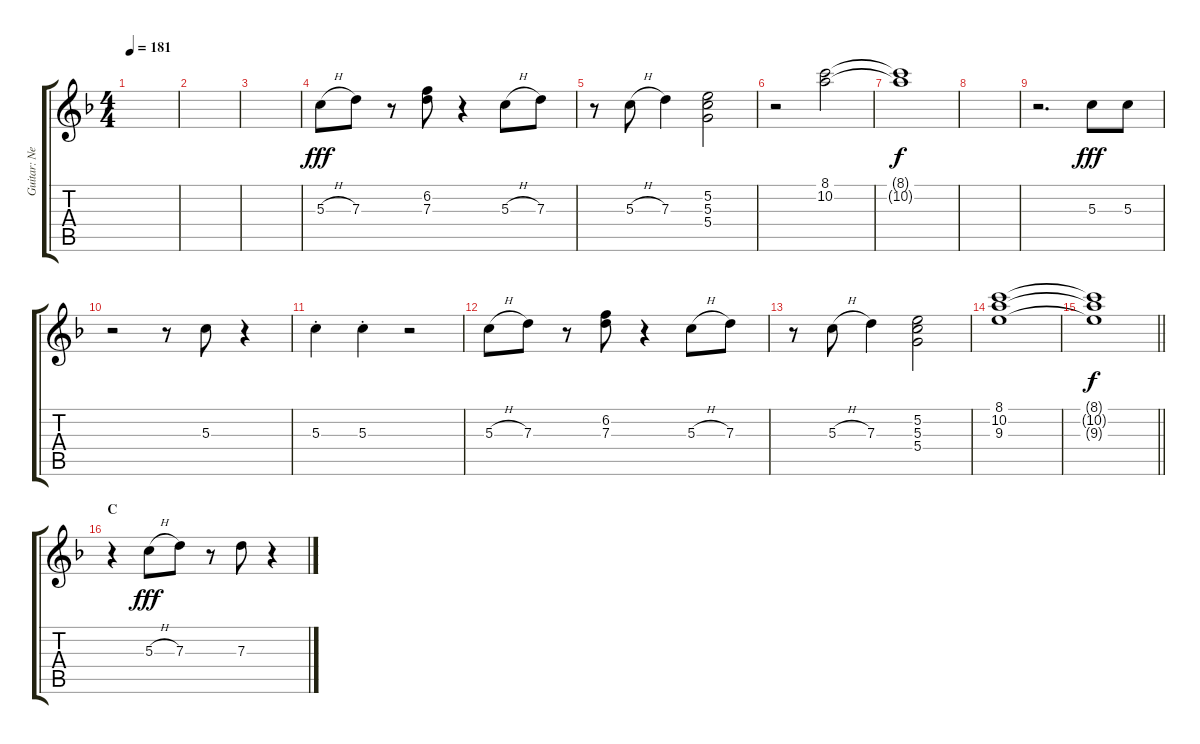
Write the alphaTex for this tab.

\track ("Guitar: Neil" "Guitar: Ne") {instrument electricguitarclean}
\staff {score tabs}
\tuning (E4 B3 G3 D3 A2 E2) {hide}
\ts (4 4)
\tempo 181
\clef g2
\ks f
|
|
|
5.3{h}.8{dy fff} 7.3.8 r.8 (6.2 7.3).8 r.4 5.3{h}.8 7.3.8 |
r.8 5.3{h}.8 7.3.4 (5.2 5.3 5.4).2 |
r.2 (8.1 10.2).2 |
(8.1{t} 10.2{t}).1{dy f} |
|
r.2{d} 5.3.8{dy fff} 5.3.8 |
r.2 r.8 5.3.8 r.4 |
5.3{st}.4 5.3{st}.4 r.2 |
5.3{h}.8 7.3.8 r.8 (6.2 7.3).8 r.4 5.3{h}.8 7.3.8 |
r.8 5.3{h}.8 7.3.4 (5.2 5.3 5.4).2 |
(8.1 10.2 9.3).1 |
\barLineRight lightlight
(8.1{t} 10.2{t} 9.3{t}).1{dy f} |
\section ("" "C")
r.4 5.3{h}.8{dy fff} 7.3.8 r.8 7.3.8 r.4
